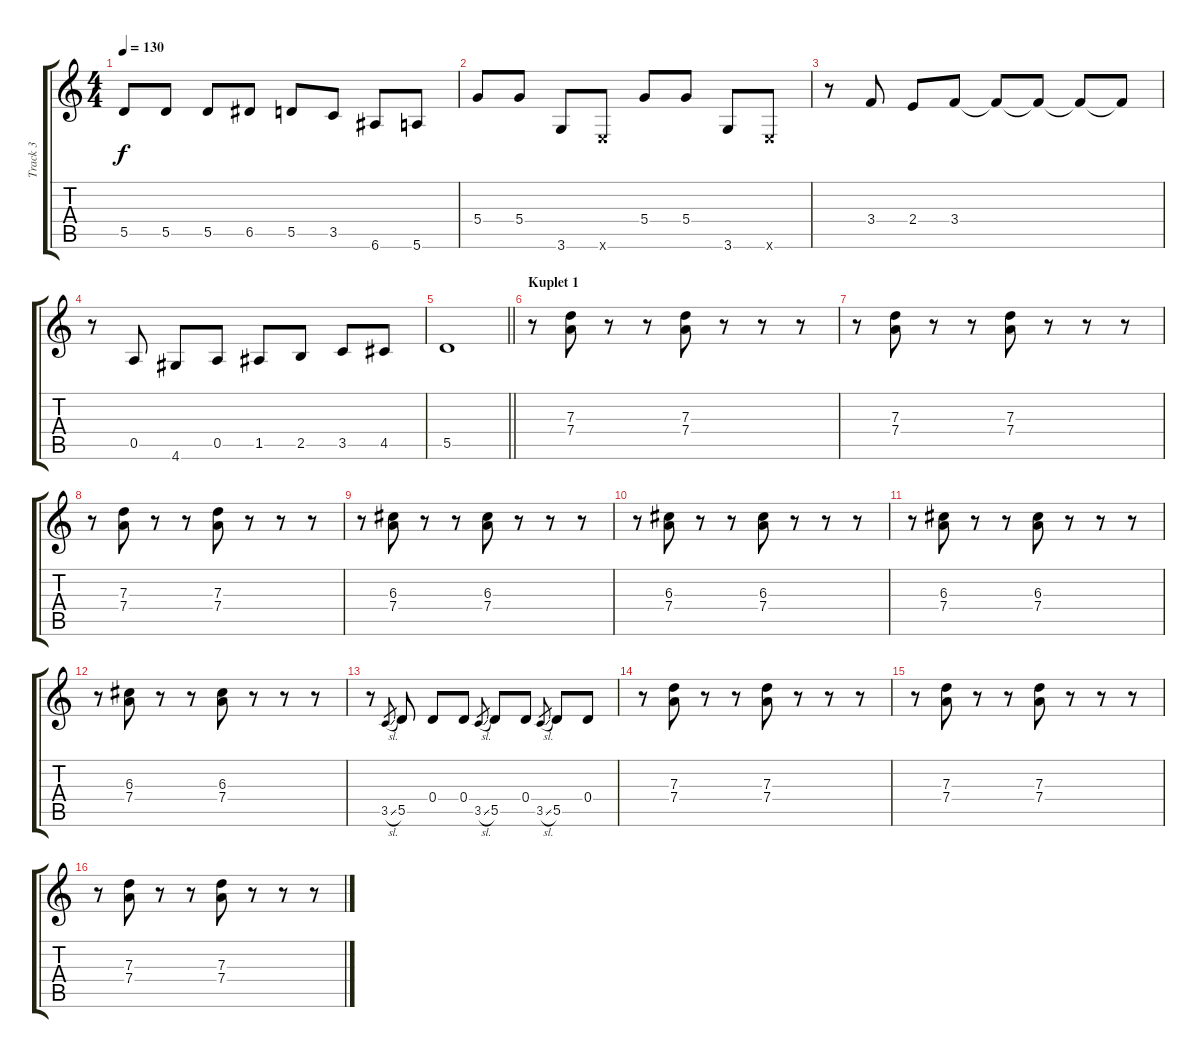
\track ("Track 3" "Track 3") {instrument acousticguitarsteel}
\staff {score tabs}
\tuning (E4 B3 G3 D3 A2 E2) {hide}
\ts (4 4)
\tempo 130
\clef g2
\ks c
5.5.8{dy f} 5.5.8 5.5.8 6.5.8 5.5.8 3.5.8 6.6.8 5.6.8 |
5.4.8 5.4.8 3.6.8 0.6{x}.8 5.4.8 5.4.8 3.6.8 0.6{x}.8 |
r.8 3.4.8 2.4.8 3.4.8 3.4{t}.8 3.4{t}.8 3.4{t}.8 3.4{t}.8 |
r.8 0.5.8 4.6.8 0.5.8 1.5.8 2.5.8 3.5.8 4.5.8 |
\barLineRight lightlight
5.5.1 |
\section ("" "Kuplet 1")
r.8 (7.3 7.4).8 r.8 r.8 (7.3 7.4).8 r.8 r.8 r.8 |
r.8 (7.3 7.4).8 r.8 r.8 (7.3 7.4).8 r.8 r.8 r.8 |
r.8 (7.3 7.4).8 r.8 r.8 (7.3 7.4).8 r.8 r.8 r.8 |
r.8 (6.3 7.4).8 r.8 r.8 (6.3 7.4).8 r.8 r.8 r.8 |
r.8 (6.3 7.4).8 r.8 r.8 (6.3 7.4).8 r.8 r.8 r.8 |
r.8 (6.3 7.4).8 r.8 r.8 (6.3 7.4).8 r.8 r.8 r.8 |
r.8 (6.3 7.4).8 r.8 r.8 (6.3 7.4).8 r.8 r.8 r.8 |
r.8 3.5{sl}.8{gr} 5.5.8 0.4.8 0.4.8 3.5{sl}.8{gr} 5.5.8 0.4.8 3.5{sl}.8{gr} 5.5.8 0.4.8 |
r.8 (7.3 7.4).8 r.8 r.8 (7.3 7.4).8 r.8 r.8 r.8 |
r.8 (7.3 7.4).8 r.8 r.8 (7.3 7.4).8 r.8 r.8 r.8 |
r.8 (7.3 7.4).8 r.8 r.8 (7.3 7.4).8 r.8 r.8 r.8
